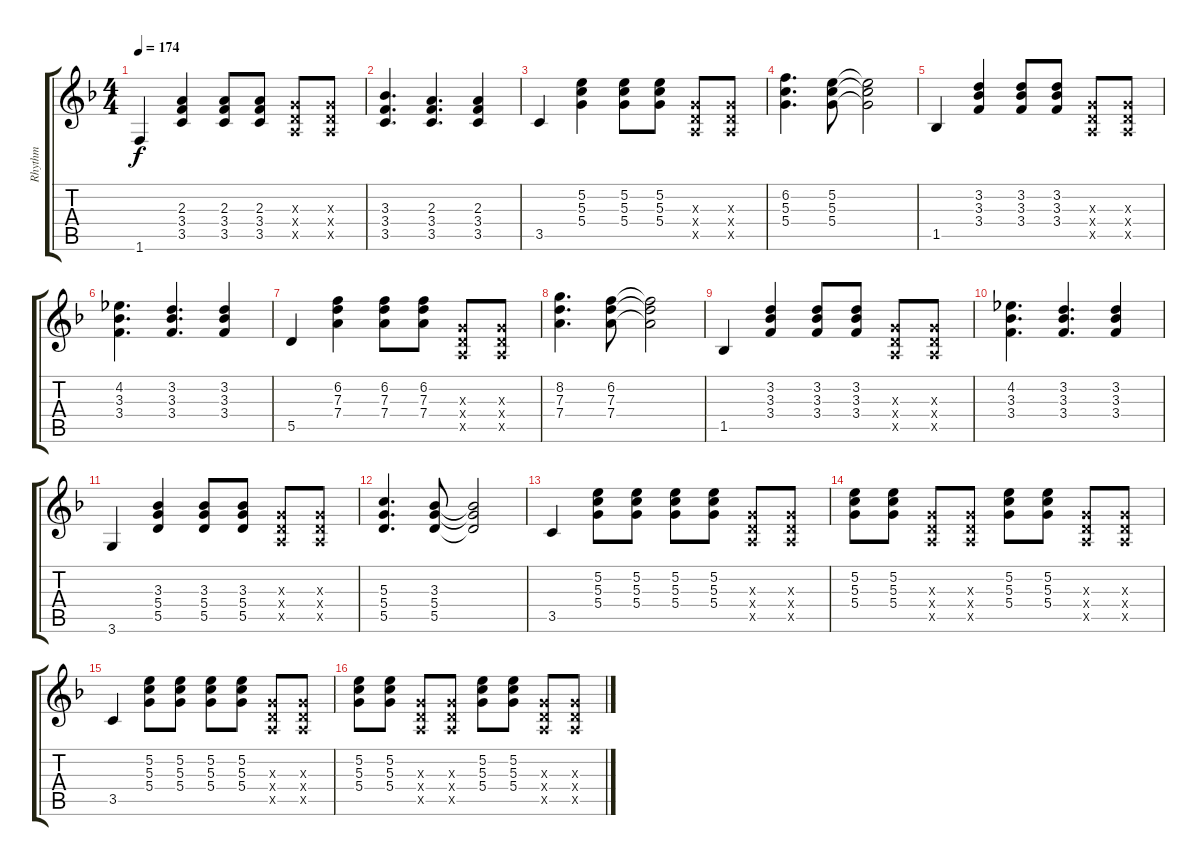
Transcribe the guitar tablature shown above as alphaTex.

\track ("Rhythm" "Rhythm") {instrument overdrivenguitar}
\staff {score tabs}
\tuning (E4 B3 G3 D3 A2 E2) {hide}
\ts (4 4)
\tempo 174
\clef g2
\ks dminor
1.6.4{dy f} (2.3 3.4 3.5).4 (2.3 3.4 3.5).8 (2.3 3.4 3.5).8 (0.3{x} 0.4{x} 0.5{x}).8 (0.3{x} 0.4{x} 0.5{x}).8 |
(3.3 3.4 3.5).4{d} (2.3 3.4 3.5).4{d} (2.3 3.4 3.5).4 |
3.5.4 (5.2 5.3 5.4).4 (5.2 5.3 5.4).8 (5.2 5.3 5.4).8 (0.3{x} 0.4{x} 0.5{x}).8 (0.3{x} 0.4{x} 0.5{x}).8 |
(6.2 5.3 5.4).4{d} (5.2 5.3 5.4).8 (5.2{t} 5.3{t} 5.4{t}).2 |
1.5.4 (3.2 3.3 3.4).4 (3.2 3.3 3.4).8 (3.2 3.3 3.4).8 (0.3{x} 0.4{x} 0.5{x}).8 (0.3{x} 0.4{x} 0.5{x}).8 |
(4.2 3.3 3.4).4{d} (3.2 3.3 3.4).4{d} (3.2 3.3 3.4).4 |
5.5.4 (6.2 7.3 7.4).4 (6.2 7.3 7.4).8 (6.2 7.3 7.4).8 (0.3{x} 0.4{x} 0.5{x}).8 (0.3{x} 0.4{x} 0.5{x}).8 |
(8.2 7.3 7.4).4{d} (6.2 7.3 7.4).8 (6.2{t} 7.3{t} 7.4{t}).2 |
1.5.4 (3.2 3.3 3.4).4 (3.2 3.3 3.4).8 (3.2 3.3 3.4).8 (0.3{x} 0.4{x} 0.5{x}).8 (0.3{x} 0.4{x} 0.5{x}).8 |
(4.2 3.3 3.4).4{d} (3.2 3.3 3.4).4{d} (3.2 3.3 3.4).4 |
3.6.4 (3.3 5.4 5.5).4 (3.3 5.4 5.5).8 (3.3 5.4 5.5).8 (0.3{x} 0.4{x} 0.5{x}).8 (0.3{x} 0.4{x} 0.5{x}).8 |
(5.3 5.4 5.5).4{d} (3.3 5.4 5.5).8 (3.3{t} 5.4{t} 5.5{t}).2 |
3.5.4 (5.2 5.3 5.4).8 (5.2 5.3 5.4).8 (5.2 5.3 5.4).8 (5.2 5.3 5.4).8 (0.3{x} 0.4{x} 0.5{x}).8 (0.3{x} 0.4{x} 0.5{x}).8 |
(5.2 5.3 5.4).8 (5.2 5.3 5.4).8 (0.3{x} 0.4{x} 0.5{x}).8 (0.3{x} 0.4{x} 0.5{x}).8 (5.2 5.3 5.4).8 (5.2 5.3 5.4).8 (0.3{x} 0.4{x} 0.5{x}).8 (0.3{x} 0.4{x} 0.5{x}).8 |
3.5.4 (5.2 5.3 5.4).8 (5.2 5.3 5.4).8 (5.2 5.3 5.4).8 (5.2 5.3 5.4).8 (0.3{x} 0.4{x} 0.5{x}).8 (0.3{x} 0.4{x} 0.5{x}).8 |
(5.2 5.3 5.4).8 (5.2 5.3 5.4).8 (0.3{x} 0.4{x} 0.5{x}).8 (0.3{x} 0.4{x} 0.5{x}).8 (5.2 5.3 5.4).8 (5.2 5.3 5.4).8 (0.3{x} 0.4{x} 0.5{x}).8 (0.3{x} 0.4{x} 0.5{x}).8
